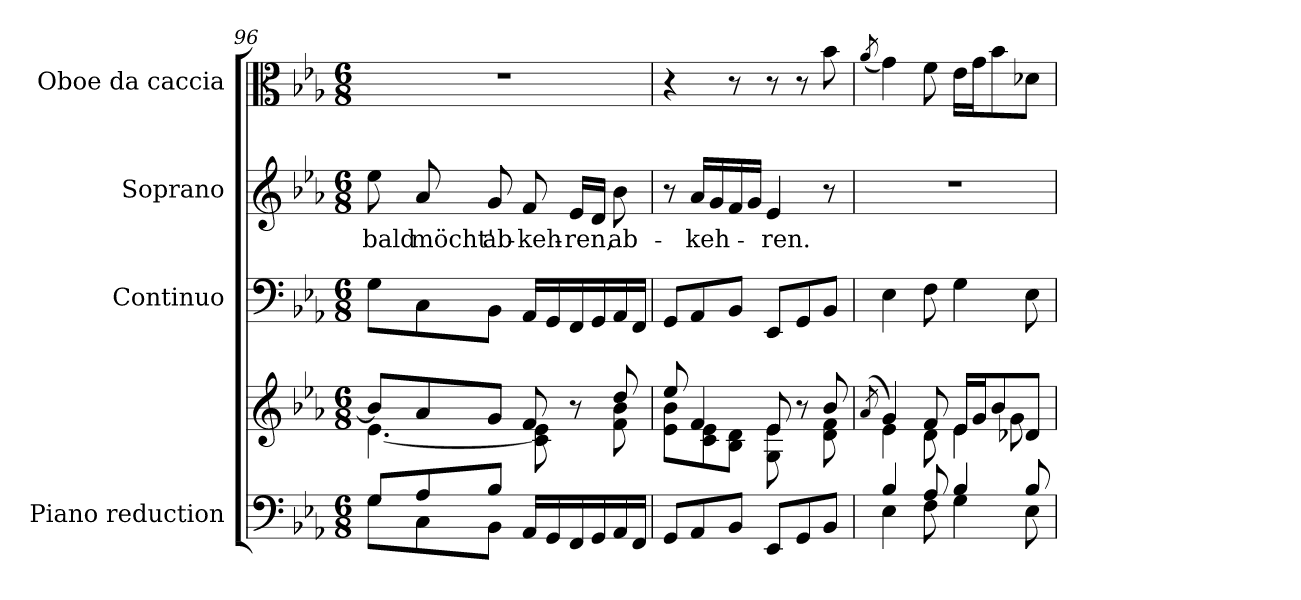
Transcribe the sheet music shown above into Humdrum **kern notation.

**kern	**kern	**kern	**dynam	**kern	**text	**kern	**dynam
*part4	*part4	*part3	*part3	*part2	*part2	*part1	*part1
*staff5	*staff4	*staff3	*staff3	*staff2	*staff2	*staff1	*staff1
*I"Piano reduction	*	*I"Continuo	*	*I"Soprano	*	*I"Oboe da caccia	*
*I'Pno	*	*	*	*	*	*I'Ob	*
*clefF4	*clefG2	*clefF4	*	*clefG2	*	*clefC3	*
*k[b-e-a-]	*k[b-e-a-]	*k[b-e-a-]	*	*k[b-e-a-]	*	*k[b-e-a-]	*
*M6/8	*M6/8	*M6/8	*	*M6/8	*	*M6/8	*
=96	=96	=96	=96	=96	=96	=96	=96
*^	*^	*	*	*	*	*	*
!	!	!	!	!	!	!	!LO:LY:b	!	!
8G/L	8G\L	8b-/L]	[4.e-\	8G\L	.	8ee-\	bald	2.r	.
!	!	!	!	!	!	!	!LO:LY:b	!	!
8A-/	8C\	8a-/	.	8C\	.	8a-/	möcht'	.	.
!	!	!	!	!	!	!	!LO:LY:b	!	!
8B-/J	8BB-\J	8g/J	.	8BB-\J	.	8g/	ab-	.	.
!	!	!	!	!	!	!	!LO:LY:b	!	!
16AA-/LL	4.ryy	8f/	8c\ 8e-\]	16AA-/LL	.	8f/	-keh-	.	.
16GG/	.	.	.	16GG/	.	.	.	.	.
!	!	!	!	!	!	!	!LO:LY:b	!	!
16FF/	.	8r	8ryy	16FF/	.	16e-/LL	-ren,	.	.
16GG/	.	.	.	16GG/	.	16d/JJ	.	.	.
!	!	!	!	!	!	!	!LO:LY:b	!	!
16AA-/	.	8dd/	8f\ 8b-\	16AA-/	.	8b-\	ab-	.	.
16FF/JJ	.	.	.	16FF/JJ	.	.	.	.	.
*v	*v	*	*	*	*	*	*	*	*
=97	=97	=97	=97	=97	=97	=97	=97	=97
8GG/L	8ee-/	8e-\ 8b-\L	8GG/L	.	8r	.	4r	.
!	!	!	!	!	!	!LO:LY:b	!	!
8AA-/	4f/	8c\ 8e-\	8AA-/	.	16a-/LL	-keh-	.	.
.	.	.	.	.	16g/	.	.	.
8BB-/J	.	8B-\ 8d\J	8BB-/J	.	16f/	.	8r	.
.	.	.	.	.	16g/JJ	.	.	.
!	!	!	!	!	!	!LO:LY:b	!	!
8EE-/L	8e-/	8G\ 8e-\	8EE-/L	.	4e-/	-ren.	8r	.
8GG/	8r	8ryy	8GG/	.	.	.	8r	.
!	!	!	!	!LO:DY:a	!	!	!	!
!	!	!	!	!LO:DY:n=1:a	!	!	!	!
!	!	!	!	!LO:DY:n=2:a	!	!	!	!LO:DY:b
!	!	!	!	!	!	!	!	!LO:DY:n=1:b
!	!	!	!	!	!	!	!	!LO:DY:n=2:b
8BB-/J	8b-/	8d\ 8f\	8BB-/J	other-dynamics f other-dynamics	8r	.	8b-\	other-dynamics f other-dynamics
!!LO:LB:g=z
=98	=98	=98	=98	=98	=98	=98	=98	=98
.	(8qa-/	.	.	.	.	.	(8qa-/	.
*^	*	*	*	*	*	*	*	*
4B-/	4E-\	4g/)	4e-\	4E-\	.	2.r	.	4g\)	.
8A-/	8F\	8f/	8d\	8F\	.	.	.	8f\	.
4B-/	4G\	16e-/LL	4e-\	4G\	.	.	.	16e-\LL	.
.	.	16g/J	.	.	.	.	.	16g\J	.
.	.	8b-/	.	.	.	.	.	8b-\	.
8B-/	8E-\	8d-X/J	8g\	8E-\	.	.	.	8d-X\J	.
*v	*v	*	*	*	*	*	*	*	*
*	*v	*v	*	*	*	*	*	*
=	=	=	=	=	=	=	=
*-	*-	*-	*-	*-	*-	*-	*-
